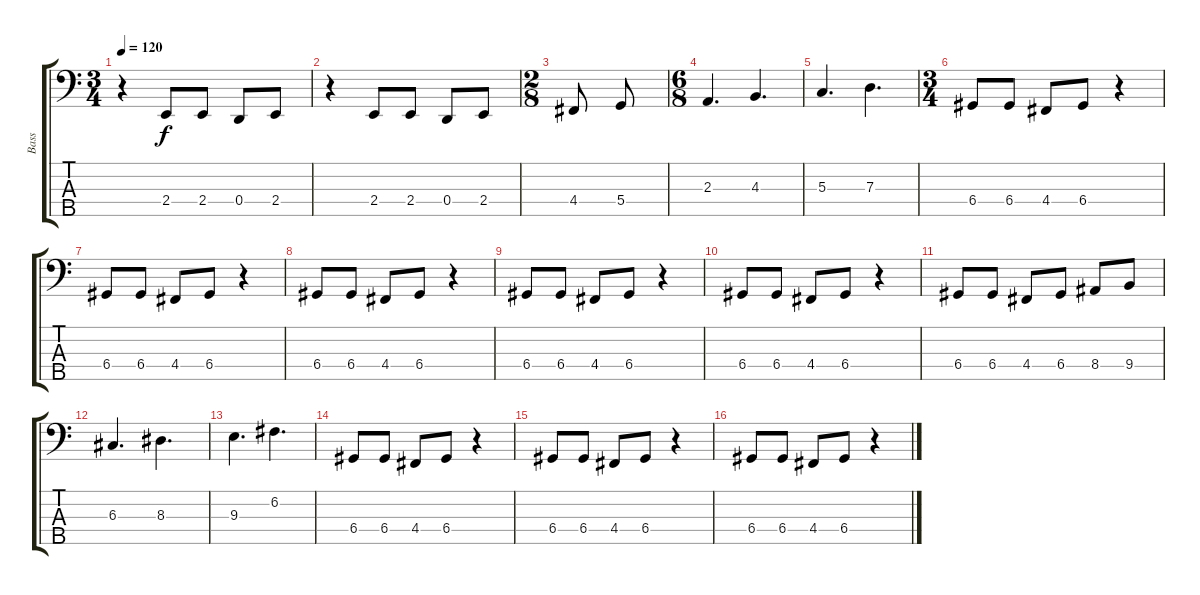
\track ("Bass" "Bass") {instrument electricbassfinger}
\staff {score tabs}
\tuning (F2 C2 G1 D1 A0) {hide}
\ts (3 4)
\tempo 120
\clef f4
\ks c
r.4{dy f} 2.4.8 2.4.8 0.4.8 2.4.8 |
r.4 2.4.8 2.4.8 0.4.8 2.4.8 |
\ts (2 8)
4.4.8 5.4.8 |
\ts (6 8)
2.3.4{d} 4.3.4{d} |
5.3.4{d} 7.3.4{d} |
\ts (3 4)
6.4.8 6.4.8 4.4.8 6.4.8 r.4 |
6.4.8 6.4.8 4.4.8 6.4.8 r.4 |
6.4.8 6.4.8 4.4.8 6.4.8 r.4 |
6.4.8 6.4.8 4.4.8 6.4.8 r.4 |
6.4.8 6.4.8 4.4.8 6.4.8 r.4 |
6.4.8 6.4.8 4.4.8 6.4.8 8.4.8 9.4.8 |
6.3.4{d} 8.3.4{d} |
9.3.4{d} 6.2.4{d} |
6.4.8 6.4.8 4.4.8 6.4.8 r.4 |
6.4.8 6.4.8 4.4.8 6.4.8 r.4 |
6.4.8 6.4.8 4.4.8 6.4.8 r.4
